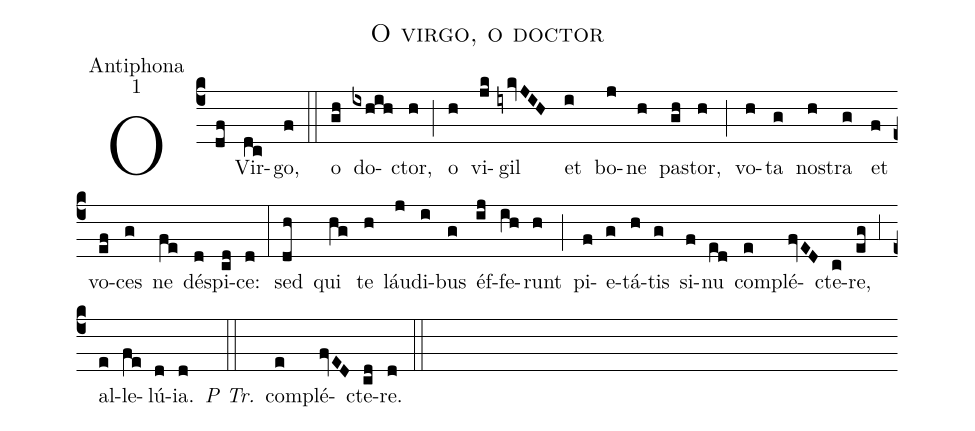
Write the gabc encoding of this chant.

name:O virgo, o doctor;
office-part:Antiphona;
mode:1;
%%
(c4) O(df) Vir(dc)go,(f) (::)
o(gh) do(ixhih)ctor,(h) (;) o(h) vi(jk)gil(iykvJIH) et(i) bo(j)ne(h) pa(gh)stor,(h) (;) vo(h)ta(g) no(h)stra(g) et(f) vo(ef)ces(g) ne(fe) dé(d)spi(cd)ce:(d) (:)
sed(dh) qui(hg) te(h) láu(j)di(i)bus(g) éf(ij)fe(ih)runt(h) (;) pi(f)e(g)tá(h)tis(g) si(f)nu(ed) com(e)plé(fvED)cte(c)re,(eg) (,3) al(e)le(fe)lú(d)ia.(d) <i>P Tr.</i>(::) com(e)plé(fvED)cte(cd)re.(d) (::)
